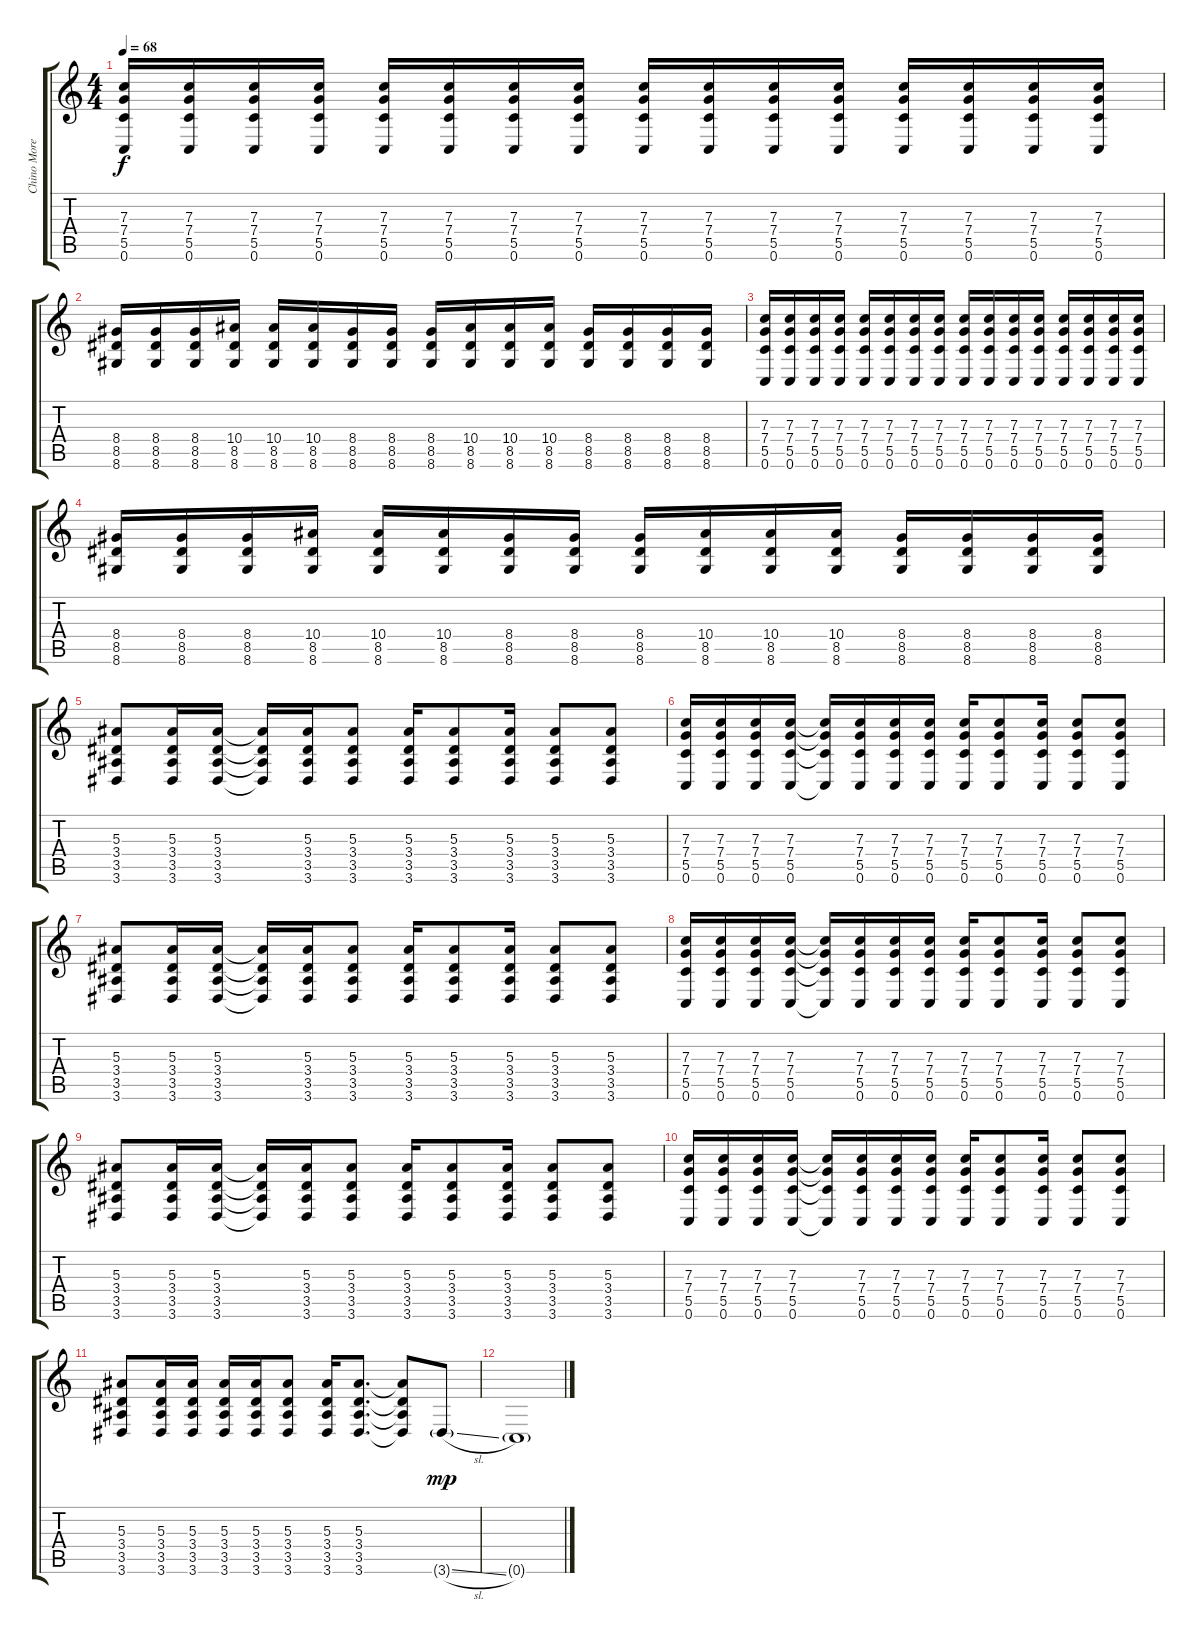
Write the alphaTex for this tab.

\track ("Chino Moreno" "Chino More") {instrument overdrivenguitar}
\staff {score tabs}
\tuning (D4 A3 F3 C3 G2 C2) {hide}
\ts (4 4)
\tempo 68
\clef g2
\ks c
(7.3 7.4 5.5 0.6).16{dy f} (7.3 7.4 5.5 0.6).16 (7.3 7.4 5.5 0.6).16 (7.3 7.4 5.5 0.6).16 (7.3 7.4 5.5 0.6).16 (7.3 7.4 5.5 0.6).16 (7.3 7.4 5.5 0.6).16 (7.3 7.4 5.5 0.6).16 (7.3 7.4 5.5 0.6).16 (7.3 7.4 5.5 0.6).16 (7.3 7.4 5.5 0.6).16 (7.3 7.4 5.5 0.6).16 (7.3 7.4 5.5 0.6).16 (7.3 7.4 5.5 0.6).16 (7.3 7.4 5.5 0.6).16 (7.3 7.4 5.5 0.6).16 |
(8.4 8.5 8.6).16 (8.4 8.5 8.6).16 (8.4 8.5 8.6).16 (10.4 8.5 8.6).16 (10.4 8.5 8.6).16 (10.4 8.5 8.6).16 (8.4 8.5 8.6).16 (8.4 8.5 8.6).16 (8.4 8.5 8.6).16 (10.4 8.5 8.6).16 (10.4 8.5 8.6).16 (10.4 8.5 8.6).16 (8.4 8.5 8.6).16 (8.4 8.5 8.6).16 (8.4 8.5 8.6).16 (8.4 8.5 8.6).16 |
(7.3 7.4 5.5 0.6).16 (7.3 7.4 5.5 0.6).16 (7.3 7.4 5.5 0.6).16 (7.3 7.4 5.5 0.6).16 (7.3 7.4 5.5 0.6).16 (7.3 7.4 5.5 0.6).16 (7.3 7.4 5.5 0.6).16 (7.3 7.4 5.5 0.6).16 (7.3 7.4 5.5 0.6).16 (7.3 7.4 5.5 0.6).16 (7.3 7.4 5.5 0.6).16 (7.3 7.4 5.5 0.6).16 (7.3 7.4 5.5 0.6).16 (7.3 7.4 5.5 0.6).16 (7.3 7.4 5.5 0.6).16 (7.3 7.4 5.5 0.6).16 |
(8.4 8.5 8.6).16 (8.4 8.5 8.6).16 (8.4 8.5 8.6).16 (10.4 8.5 8.6).16 (10.4 8.5 8.6).16 (10.4 8.5 8.6).16 (8.4 8.5 8.6).16 (8.4 8.5 8.6).16 (8.4 8.5 8.6).16 (10.4 8.5 8.6).16 (10.4 8.5 8.6).16 (10.4 8.5 8.6).16 (8.4 8.5 8.6).16 (8.4 8.5 8.6).16 (8.4 8.5 8.6).16 (8.4 8.5 8.6).16 |
(5.3 3.4 3.5 3.6).8{instrument distortionguitar} (5.3 3.4 3.5 3.6).16 (5.3 3.4 3.5 3.6).16 (5.3{t} 3.4{t} 3.5{t} 3.6{t}).16 (5.3 3.4 3.5 3.6).16 (5.3 3.4 3.5 3.6).8 (5.3 3.4 3.5 3.6).16 (5.3 3.4 3.5 3.6).8 (5.3 3.4 3.5 3.6).16 (5.3 3.4 3.5 3.6).8 (5.3 3.4 3.5 3.6).8 |
(7.3 7.4 5.5 0.6).16 (7.3 7.4 5.5 0.6).16 (7.3 7.4 5.5 0.6).16 (7.3 7.4 5.5 0.6).16 (7.3{t} 7.4{t} 5.5{t} 0.6{t}).16 (7.3 7.4 5.5 0.6).16 (7.3 7.4 5.5 0.6).16 (7.3 7.4 5.5 0.6).16 (7.3 7.4 5.5 0.6).16 (7.3 7.4 5.5 0.6).8 (7.3 7.4 5.5 0.6).16 (7.3 7.4 5.5 0.6).8 (7.3 7.4 5.5 0.6).8 |
(5.3 3.4 3.5 3.6).8 (5.3 3.4 3.5 3.6).16 (5.3 3.4 3.5 3.6).16 (5.3{t} 3.4{t} 3.5{t} 3.6{t}).16 (5.3 3.4 3.5 3.6).16 (5.3 3.4 3.5 3.6).8 (5.3 3.4 3.5 3.6).16 (5.3 3.4 3.5 3.6).8 (5.3 3.4 3.5 3.6).16 (5.3 3.4 3.5 3.6).8 (5.3 3.4 3.5 3.6).8 |
(7.3 7.4 5.5 0.6).16 (7.3 7.4 5.5 0.6).16 (7.3 7.4 5.5 0.6).16 (7.3 7.4 5.5 0.6).16 (7.3{t} 7.4{t} 5.5{t} 0.6{t}).16 (7.3 7.4 5.5 0.6).16 (7.3 7.4 5.5 0.6).16 (7.3 7.4 5.5 0.6).16 (7.3 7.4 5.5 0.6).16 (7.3 7.4 5.5 0.6).8 (7.3 7.4 5.5 0.6).16 (7.3 7.4 5.5 0.6).8 (7.3 7.4 5.5 0.6).8 |
(5.3 3.4 3.5 3.6).8 (5.3 3.4 3.5 3.6).16 (5.3 3.4 3.5 3.6).16 (5.3{t} 3.4{t} 3.5{t} 3.6{t}).16 (5.3 3.4 3.5 3.6).16 (5.3 3.4 3.5 3.6).8 (5.3 3.4 3.5 3.6).16 (5.3 3.4 3.5 3.6).8 (5.3 3.4 3.5 3.6).16 (5.3 3.4 3.5 3.6).8 (5.3 3.4 3.5 3.6).8 |
(7.3 7.4 5.5 0.6).16 (7.3 7.4 5.5 0.6).16 (7.3 7.4 5.5 0.6).16 (7.3 7.4 5.5 0.6).16 (7.3{t} 7.4{t} 5.5{t} 0.6{t}).16 (7.3 7.4 5.5 0.6).16 (7.3 7.4 5.5 0.6).16 (7.3 7.4 5.5 0.6).16 (7.3 7.4 5.5 0.6).16 (7.3 7.4 5.5 0.6).8 (7.3 7.4 5.5 0.6).16 (7.3 7.4 5.5 0.6).8 (7.3 7.4 5.5 0.6).8 |
(5.3 3.4 3.5 3.6).8 (5.3 3.4 3.5 3.6).16 (5.3 3.4 3.5 3.6).16 (5.3 3.4 3.5 3.6).16 (5.3 3.4 3.5 3.6).16 (5.3 3.4 3.5 3.6).8 (5.3 3.4 3.5 3.6).16 (5.3 3.4 3.5 3.6).8{d} (5.3{t} 3.4{t} 3.5{t} 3.6{t}).8 3.6{sl g}.8{dy mp} |
0.6{g}.1
